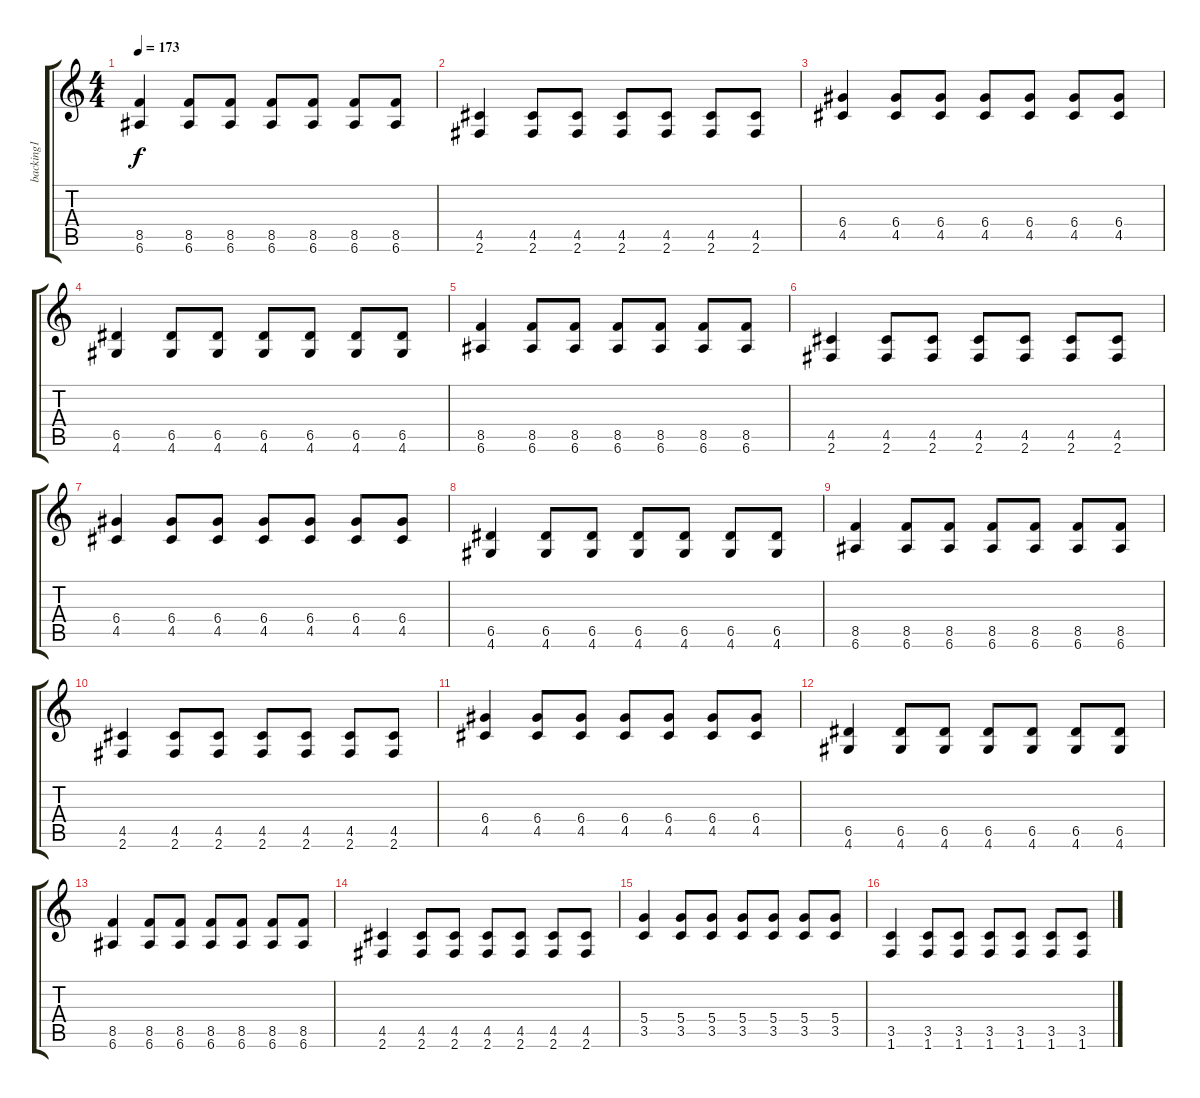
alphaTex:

\track ("backing1" "backing1") {instrument overdrivenguitar}
\staff {score tabs}
\tuning (E4 B3 G3 D3 A2 E2) {hide}
\ts (4 4)
\tempo 173
\clef g2
\ks c
(8.5 6.6).4{dy f} (8.5 6.6).8 (8.5 6.6).8 (8.5 6.6).8 (8.5 6.6).8 (8.5 6.6).8 (8.5 6.6).8 |
(4.5 2.6).4 (4.5 2.6).8 (4.5 2.6).8 (4.5 2.6).8 (4.5 2.6).8 (4.5 2.6).8 (4.5 2.6).8 |
(6.4 4.5).4 (6.4 4.5).8 (6.4 4.5).8 (6.4 4.5).8 (6.4 4.5).8 (6.4 4.5).8 (6.4 4.5).8 |
(6.5 4.6).4 (6.5 4.6).8 (6.5 4.6).8 (6.5 4.6).8 (6.5 4.6).8 (6.5 4.6).8 (6.5 4.6).8 |
(8.5 6.6).4 (8.5 6.6).8 (8.5 6.6).8 (8.5 6.6).8 (8.5 6.6).8 (8.5 6.6).8 (8.5 6.6).8 |
(4.5 2.6).4 (4.5 2.6).8 (4.5 2.6).8 (4.5 2.6).8 (4.5 2.6).8 (4.5 2.6).8 (4.5 2.6).8 |
(6.4 4.5).4 (6.4 4.5).8 (6.4 4.5).8 (6.4 4.5).8 (6.4 4.5).8 (6.4 4.5).8 (6.4 4.5).8 |
(6.5 4.6).4 (6.5 4.6).8 (6.5 4.6).8 (6.5 4.6).8 (6.5 4.6).8 (6.5 4.6).8 (6.5 4.6).8 |
(8.5 6.6).4 (8.5 6.6).8 (8.5 6.6).8 (8.5 6.6).8 (8.5 6.6).8 (8.5 6.6).8 (8.5 6.6).8 |
(4.5 2.6).4 (4.5 2.6).8 (4.5 2.6).8 (4.5 2.6).8 (4.5 2.6).8 (4.5 2.6).8 (4.5 2.6).8 |
(6.4 4.5).4 (6.4 4.5).8 (6.4 4.5).8 (6.4 4.5).8 (6.4 4.5).8 (6.4 4.5).8 (6.4 4.5).8 |
(6.5 4.6).4 (6.5 4.6).8 (6.5 4.6).8 (6.5 4.6).8 (6.5 4.6).8 (6.5 4.6).8 (6.5 4.6).8 |
(8.5 6.6).4 (8.5 6.6).8 (8.5 6.6).8 (8.5 6.6).8 (8.5 6.6).8 (8.5 6.6).8 (8.5 6.6).8 |
(4.5 2.6).4 (4.5 2.6).8 (4.5 2.6).8 (4.5 2.6).8 (4.5 2.6).8 (4.5 2.6).8 (4.5 2.6).8 |
(5.4 3.5).4 (5.4 3.5).8 (5.4 3.5).8 (5.4 3.5).8 (5.4 3.5).8 (5.4 3.5).8 (5.4 3.5).8 |
(3.5 1.6).4 (3.5 1.6).8 (3.5 1.6).8 (3.5 1.6).8 (3.5 1.6).8 (3.5 1.6).8 (3.5 1.6).8
